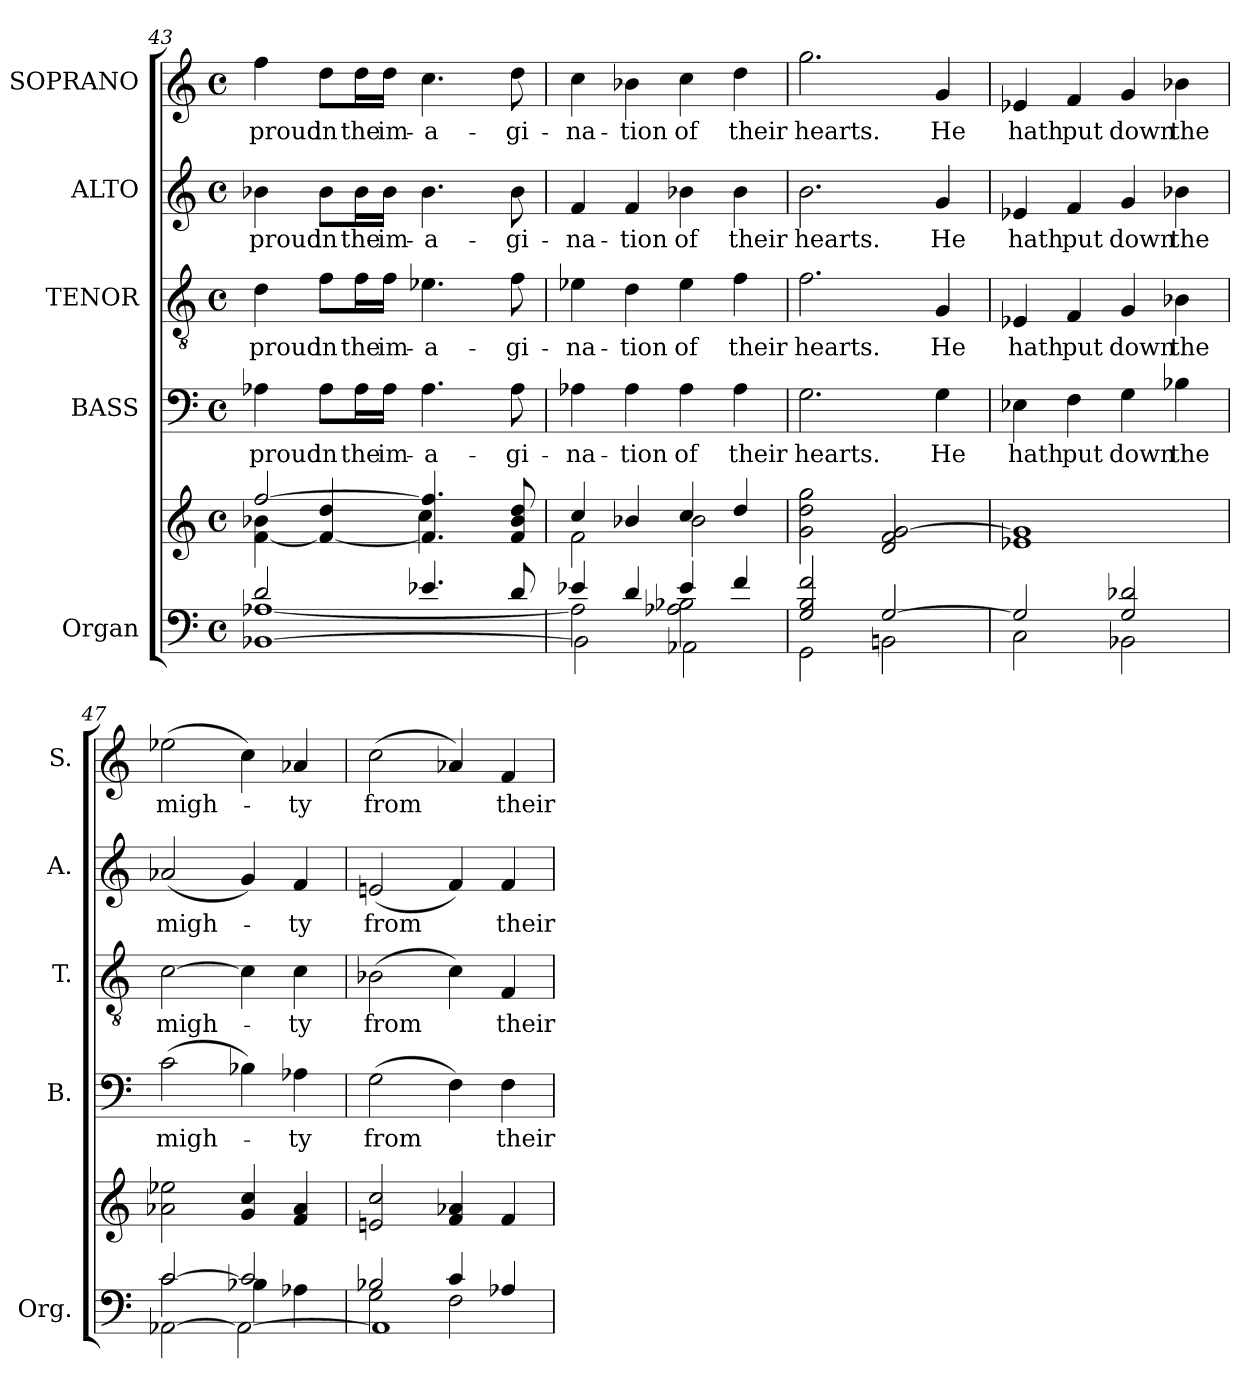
**kern	**kern	**kern	**text	**kern	**text	**kern	**text	**kern	**text
*part5	*part5	*part4	*part4	*part3	*part3	*part2	*part2	*part1	*part1
*staff6	*staff5	*staff4	*staff4	*staff3	*staff3	*staff2	*staff2	*staff1	*staff1
*I"Organ	*	*I"BASS	*	*I"TENOR	*	*I"ALTO	*	*I"SOPRANO	*
*I'Org.	*	*I'B.	*	*I'T.	*	*I'A.	*	*I'S.	*
*clefF4	*clefG2	*clefF4	*	*clefGv2	*	*clefG2	*	*clefG2	*
*	*	*	*	*ITrd7c12	*	*	*	*	*
*k[]	*k[]	*k[]	*	*k[]	*	*k[]	*	*k[]	*
*C:	*C:	*C:	*	*C:	*	*C:	*	*C:	*
*M4/4	*M4/4	*M4/4	*	*M4/4	*	*M4/4	*	*M4/4	*
*met(c)	*met(c)	*met(c)	*	*met(c)	*	*met(c)	*	*met(c)	*
=43	=43	=43	=43	=43	=43	=43	=43	=43	=43
*^	*^	*	*	*	*	*	*	*	*
*	*^	*	*	*	*	*	*	*	*	*	*
!	!	!	!	!	!	!LO:LY:b:color=#000000	!	!	!	!	!	!
!	!	!	!	!	!	!	!	!LO:LY:b:color=#000000	!	!	!	!
!	!	!	!	!	!	!	!	!	!	!LO:LY:b:color=#000000	!	!
!	!	!	!	!	!	!	!	!	!	!	!	!LO:LY:b:color=#000000
2di/	[<1A-Xi	[<1BB-Xi	[>2ffi/	[<4fi\ 4b-Xi	4A-Xi\	proud	4Di\	proud	4b-Xi\	proud	4ffi\	proud
!	!	!	!	!	!	!LO:LY:b:color=#000000	!	!	!	!	!	!
!	!	!	!	!	!	!	!	!LO:LY:b:color=#000000	!	!	!	!
!	!	!	!	!	!	!	!	!	!	!LO:LY:b:color=#000000	!	!
!	!	!	!	!	!	!	!	!	!	!	!	!LO:LY:b:color=#000000
.	.	.	.	4fi/_< 4ddi	8A-i\L	in	8Fi\L	in	8b-i\L	in	8ddi\L	in
!	!	!	!	!	!	!LO:LY:b:color=#000000	!	!	!	!	!	!
!	!	!	!	!	!	!	!	!LO:LY:b:color=#000000	!	!	!	!
!	!	!	!	!	!	!	!	!	!	!LO:LY:b:color=#000000	!	!
!	!	!	!	!	!	!	!	!	!	!	!	!LO:LY:b:color=#000000
.	.	.	.	.	16A-i\L	the	16Fi\L	the	16b-i\L	the	16ddi\L	the
!	!	!	!	!	!	!LO:LY:b:color=#000000	!	!	!	!	!	!
!	!	!	!	!	!	!	!	!LO:LY:b:color=#000000	!	!	!	!
!	!	!	!	!	!	!	!	!	!	!LO:LY:b:color=#000000	!	!
!	!	!	!	!	!	!	!	!	!	!	!	!LO:LY:b:color=#000000
.	.	.	.	.	16A-i\JJ	im-	16Fi\JJ	im-	16b-i\JJ	im-	16ddi\JJ	im-
!	!	!	!	!	!	!LO:LY:b:color=#000000	!	!	!	!	!	!
!	!	!	!	!	!	!	!	!LO:LY:b:color=#000000	!	!	!	!
!	!	!	!	!	!	!	!	!	!	!LO:LY:b:color=#000000	!	!
!	!	!	!	!	!	!	!	!	!	!	!	!LO:LY:b:color=#000000
4.e-Xi/	.	.	4.fi/] 4.ffi]	4cci\	4.A-i\	-a-	4.E-Xi\	-a-	4.b-i\	-a-	4.cci\	-a-
.	.	.	.	4ryy	.	.	.	.	.	.	.	.
!	!	!	!	!	!	!LO:LY:b:color=#000000	!	!	!	!	!	!
!	!	!	!	!	!	!	!	!LO:LY:b:color=#000000	!	!	!	!
!	!	!	!	!	!	!	!	!	!	!LO:LY:b:color=#000000	!	!
!	!	!	!	!	!	!	!	!	!	!	!	!LO:LY:b:color=#000000
8di/	.	.	8fi/ 8b-i 8ddi	.	8A-i\	-gi-	8Fi\	-gi-	8b-i\	-gi-	8ddi\	-gi-
=44	=44	=44	=44	=44	=44	=44	=44	=44	=44	=44	=44	=44
!	!	!	!	!	!	!LO:LY:b:color=#000000	!	!	!	!	!	!
!	!	!	!	!	!	!	!	!LO:LY:b:color=#000000	!	!	!	!
!	!	!	!	!	!	!	!	!	!	!LO:LY:b:color=#000000	!	!
!	!	!	!	!	!	!	!	!	!	!	!	!LO:LY:b:color=#000000
4e-Xi/	2A-i\]	2BB-i\]	4cci/	2fi\	4A-Xi\	-na-	4E-Xi\	-na-	4fi/	-na-	4cci\	-na-
!	!	!	!	!	!	!LO:LY:b:color=#000000	!	!	!	!	!	!
!	!	!	!	!	!	!	!	!LO:LY:b:color=#000000	!	!	!	!
!	!	!	!	!	!	!	!	!	!	!LO:LY:b:color=#000000	!	!
!	!	!	!	!	!	!	!	!	!	!	!	!LO:LY:b:color=#000000
4di/	.	.	4b-Xi/	.	4A-i\	-tion	4Di\	-tion	4fi/	-tion	4b-Xi\	-tion
!	!	!	!	!	!	!LO:LY:b:color=#000000	!	!	!	!	!	!
!	!	!	!	!	!	!	!	!LO:LY:b:color=#000000	!	!	!	!
!	!	!	!	!	!	!	!	!	!	!LO:LY:b:color=#000000	!	!
!	!	!	!	!	!	!	!	!	!	!	!	!LO:LY:b:color=#000000
4e-i/	2A-Xi\ 2B-Xi	2AA-Xi\	4cci/	2b-i\	4A-i\	of	4E-i\	of	4b-Xi\	of	4cci\	of
!	!	!	!	!	!	!LO:LY:b:color=#000000	!	!	!	!	!	!
!	!	!	!	!	!	!	!	!LO:LY:b:color=#000000	!	!	!	!
!	!	!	!	!	!	!	!	!	!	!LO:LY:b:color=#000000	!	!
!	!	!	!	!	!	!	!	!	!	!	!	!LO:LY:b:color=#000000
4fi/	.	.	4ddi/	.	4A-i\	their	4Fi\	their	4b-i\	their	4ddi\	their
*	*v	*v	*	*	*	*	*	*	*	*	*	*
*	*	*v	*v	*	*	*	*	*	*	*	*
=45	=45	=45	=45	=45	=45	=45	=45	=45	=45	=45
!	!	!	!	!LO:LY:b:color=#000000	!	!	!	!	!	!
!	!	!	!	!	!	!LO:LY:b:color=#000000	!	!	!	!
!	!	!	!	!	!	!	!	!LO:LY:b:color=#000000	!	!
!	!	!	!	!	!	!	!	!	!	!LO:LY:b:color=#000000
2Gi/ 2Bi 2fi	2GGi\	2gi\ 2ddi 2ggi	2.Gi\	hearts.	2.Fi\	hearts.	2.bi\	hearts.	2.ggi\	hearts.
[>2Gi/	2BBni\	2di/ 2fi [>2gi	.	.	.	.	.	.	.	.
!	!	!	!	!LO:LY:b:color=#000000	!	!	!	!	!	!
!	!	!	!	!	!	!LO:LY:b:color=#000000	!	!	!	!
!	!	!	!	!	!	!	!	!LO:LY:b:color=#000000	!	!
!	!	!	!	!	!	!	!	!	!	!LO:LY:b:color=#000000
.	.	.	4Gi\	He	4GGi/	He	4gi/	He	4gi/	He
=46	=46	=46	=46	=46	=46	=46	=46	=46	=46	=46
!	!	!	!	!LO:LY:b:color=#000000	!	!	!	!	!	!
!	!	!	!	!	!	!LO:LY:b:color=#000000	!	!	!	!
!	!	!	!	!	!	!	!	!LO:LY:b:color=#000000	!	!
!	!	!	!	!	!	!	!	!	!	!LO:LY:b:color=#000000
2Gi/]	2Ci\	1e-Xi 1gi]	4E-Xi\	hath	4EE-Xi/	hath	4e-Xi/	hath	4e-Xi/	hath
!	!	!	!	!LO:LY:b:color=#000000	!	!	!	!	!	!
!	!	!	!	!	!	!LO:LY:b:color=#000000	!	!	!	!
!	!	!	!	!	!	!	!	!LO:LY:b:color=#000000	!	!
!	!	!	!	!	!	!	!	!	!	!LO:LY:b:color=#000000
.	.	.	4Fi\	put	4FFi/	put	4fi/	put	4fi/	put
!	!	!	!	!LO:LY:b:color=#000000	!	!	!	!	!	!
!	!	!	!	!	!	!LO:LY:b:color=#000000	!	!	!	!
!	!	!	!	!	!	!	!	!LO:LY:b:color=#000000	!	!
!	!	!	!	!	!	!	!	!	!	!LO:LY:b:color=#000000
2Gi/ 2d-Xi	2BB-Xi\	.	4Gi\	down	4GGi/	down	4gi/	down	4gi/	down
!	!	!	!	!LO:LY:b:color=#000000	!	!	!	!	!	!
!	!	!	!	!	!	!LO:LY:b:color=#000000	!	!	!	!
!	!	!	!	!	!	!	!	!LO:LY:b:color=#000000	!	!
!	!	!	!	!	!	!	!	!	!	!LO:LY:b:color=#000000
.	.	.	4B-Xi\	the	4BB-Xi\	the	4b-Xi\	the	4b-Xi\	the
!!LO:LB:g=z
=47	=47	=47	=47	=47	=47	=47	=47	=47	=47	=47
*	*^	*	*	*	*	*	*	*	*	*
!	!	!	!	!	!LO:LY:b:color=#000000	!	!	!	!	!	!
!	!	!	!	!	!	!	!LO:LY:b:color=#000000	!	!	!	!
!	!	!	!	!	!	!	!	!	!LO:LY:b:color=#000000	!	!
!	!	!	!	!	!	!	!	!	!	!	!LO:LY:b:color=#000000
[>2ci/	2ci\	[<2AA-Xi\	2a-Xi\ 2ee-Xi	(2ci\	migh-	[>2Ci\	migh-	(2a-Xi/	migh-	(2ee-Xi\	migh-
2ci/]	4B-Xi\	2AA-i\_<	4gi/ 4cci	4B-Xi\)	.	4Ci\]	.	4gi/)	.	4cci\)	.
!	!	!	!	!	!LO:LY:b:color=#000000	!	!	!	!	!	!
!	!	!	!	!	!	!	!LO:LY:b:color=#000000	!	!	!	!
!	!	!	!	!	!	!	!	!	!LO:LY:b:color=#000000	!	!
!	!	!	!	!	!	!	!	!	!	!	!LO:LY:b:color=#000000
.	4A-Xi\	.	4fi/ 4a-i	4A-Xi\	-ty	4Ci\	-ty	4fi/	-ty	4a-Xi/	-ty
=48	=48	=48	=48	=48	=48	=48	=48	=48	=48	=48	=48
!	!	!	!	!	!LO:LY:b:color=#000000	!	!	!	!	!	!
!	!	!	!	!	!	!	!LO:LY:b:color=#000000	!	!	!	!
!	!	!	!	!	!	!	!	!	!LO:LY:b:color=#000000	!	!
!	!	!	!	!	!	!	!	!	!	!	!LO:LY:b:color=#000000
2B-Xi/	2Gi\	1AA-i]	2eni/ 2cci	(2Gi\	from	(2BB-Xi\	from	(2eni/	from	(2cci\	from
4ci/	2Fi\	.	4fi/ 4a-Xi	4Fi\)	.	4Ci\)	.	4fi/)	.	4a-Xi/)	.
!	!	!	!	!	!LO:LY:b:color=#000000	!	!	!	!	!	!
!	!	!	!	!	!	!	!LO:LY:b:color=#000000	!	!	!	!
!	!	!	!	!	!	!	!	!	!LO:LY:b:color=#000000	!	!
!	!	!	!	!	!	!	!	!	!	!	!LO:LY:b:color=#000000
4A-Xi/	.	.	4fi/	4Fi\	their	4FFi/	their	4fi/	their	4fi/	their
*v	*v	*v	*	*	*	*	*	*	*	*	*
=	=	=	=	=	=	=	=	=	=
*-	*-	*-	*-	*-	*-	*-	*-	*-	*-
